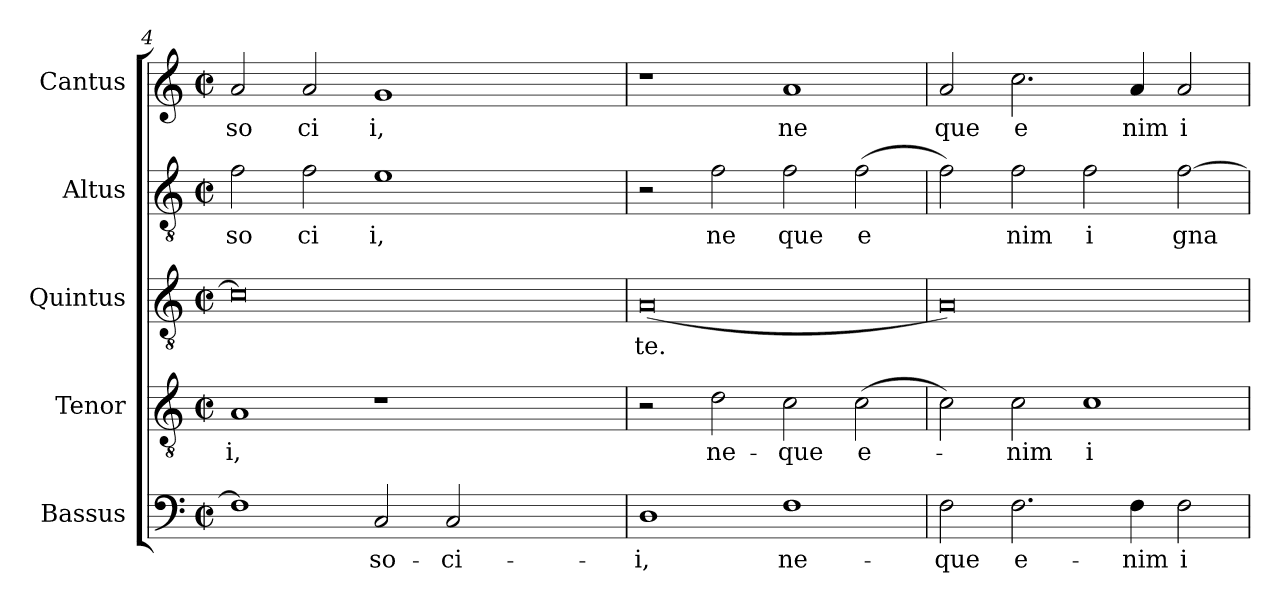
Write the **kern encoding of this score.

**kern	**text	**kern	**text	**kern	**text	**kern	**text	**kern	**text
*part5	*part5	*part4	*part4	*part3	*part3	*part2	*part2	*part1	*part1
*staff5	*staff5	*staff4	*staff4	*staff3	*staff3	*staff2	*staff2	*staff1	*staff1
*I"Bassus	*	*I"Tenor	*	*I"Quintus	*	*I"Altus	*	*I"Cantus	*
*clefF4	*	*clefGv2	*	*clefGv2	*	*clefGv2	*	*clefG2	*
*M2/2	*	*M2/2	*	*M2/2	*	*M2/2	*	*M2/2	*
*met(c|)	*	*met(c|)	*	*met(c|)	*	*met(c|)	*	*met(c|)	*
=4	=4	=4	=4	=4	=4	=4	=4	=4	=4
!	!	!	!LO:LY:b:cj	!	!	!	!LO:LY:b:cj	!	!LO:LY:b:cj
1F]	.	1A	-i,	0c]	.	2f\	so	2a/	so
!	!	!	!	!	!	!	!LO:LY:b:cj	!	!LO:LY:b:cj
.	.	.	.	.	.	2f\	ci	2a/	ci
!	!LO:LY:b:cj	!LO:N:vis=1	!	!	!	!	!LO:LY:b:cj	!	!LO:LY:b:cj
2C/	so-	0r	.	.	.	1e	i,	1g	i,
!	!LO:LY:b:cj	!	!	!	!	!	!	!	!
2C/	-ci-	.	.	.	.	.	.	.	.
1ryy	.	.	.	1ryy	.	1ryy	.	1ryy	.
=5	=5	=5	=5	=5	=5	=5	=5	=5	=5
!	!LO:LY:b:cj	!	!	!	!LO:LY:b:cj	!	!	!	!
1D	-i,	2r	.	(<0A	te.	2r	.	1r	.
!	!	!	!LO:LY:b:cj	!	!	!	!LO:LY:b:cj	!	!
.	.	2d\	ne-	.	.	2f\	ne	.	.
!	!LO:LY:b:cj	!	!LO:LY:b:cj	!	!	!	!LO:LY:b:cj	!	!LO:LY:b:cj
1F	ne-	2c\	-que	.	.	2f\	que	1a	ne
!	!	!	!LO:LY:b:cj	!	!	!	!LO:LY:b:cj	!	!
.	.	(>2c\	e-	.	.	(>2f\	e	.	.
=6	=6	=6	=6	=6	=6	=6	=6	=6	=6
!	!LO:LY:b:cj	!	!	!	!	!	!	!	!LO:LY:b:cj
2F\	-que	2c\)	.	0A)	.	2f\)	.	2a/	que
!	!LO:LY:b:cj	!	!LO:LY:b:cj	!	!	!	!LO:LY:b:cj	!	!LO:LY:b:cj
2.F\	e-	2c\	-nim	.	.	2f\	nim	2.cc\	e
!	!	!	!LO:LY:b:cj	!	!	!	!LO:LY:b:cj	!	!
.	.	1c	i-	.	.	2f\	i	.	.
!	!LO:LY:b:cj	!	!	!	!	!	!	!	!LO:LY:b:cj
4F\	-nim	.	.	.	.	.	.	4a/	nim
!	!LO:LY:b:cj	!	!	!	!	!	!LO:LY:b	!	!LO:LY:b:cj
2F\	i-	.	.	.	.	[>2f\	gna	2a/	i
=	=	=	=	=	=	=	=	=	=
*-	*-	*-	*-	*-	*-	*-	*-	*-	*-
